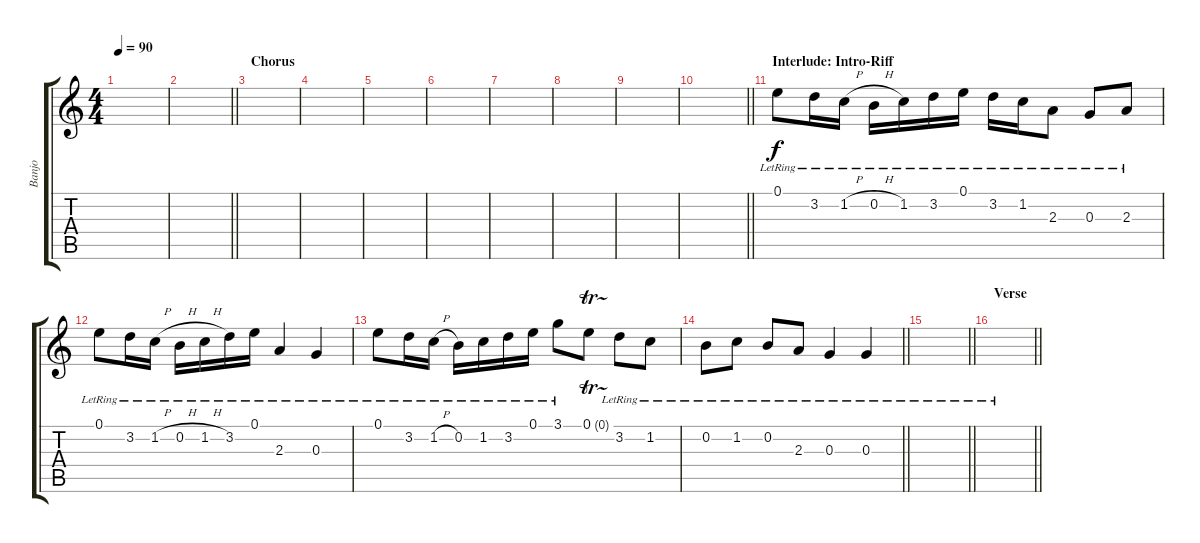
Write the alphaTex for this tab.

\track ("Banjo" "Banjo") {instrument banjo}
\staff {score tabs}
\tuning (E4 B3 G3 D3 A2 E2) {hide}
\displaytranspose 12
\ts (4 4)
\tempo 90
\clef g2
\ks c
|
\barLineRight lightlight
|
\section ("" "Chorus")
|
|
|
|
|
|
|
\barLineRight lightlight
|
\section ("" "Interlude: Intro-Riff")
0.1{lr}.8 3.2{lr}.16 1.2{h lr}.16 0.2{h lr}.16 1.2{lr}.16 3.2{lr}.16 0.1{lr}.16 3.2{lr}.16 1.2{lr}.16 2.3{lr}.8 0.3{lr}.8 2.3{lr}.8 |
0.1{lr}.8 3.2{lr}.16 1.2{h lr}.16 0.2{h lr}.16 1.2{h lr}.16 3.2{lr}.16 0.1{lr}.16 2.3{lr}.4 0.3{lr}.4 |
0.1{lr}.8 3.2{lr}.16 1.2{h lr}.16 0.2{lr}.16 1.2{lr}.16 3.2{lr}.16 0.1{lr}.16 3.1{lr}.8 0.1{tr (0 16)}.8 3.2{lr}.8 1.2{lr}.8 |
\barLineRight lightlight
0.2{lr}.8 1.2{lr}.8 0.2{lr}.8 2.3{lr}.8 0.3{lr}.4 0.3{lr}.4 |
\barLineRight lightlight
|
\section ("" "Verse")
\barLineRight lightlight
